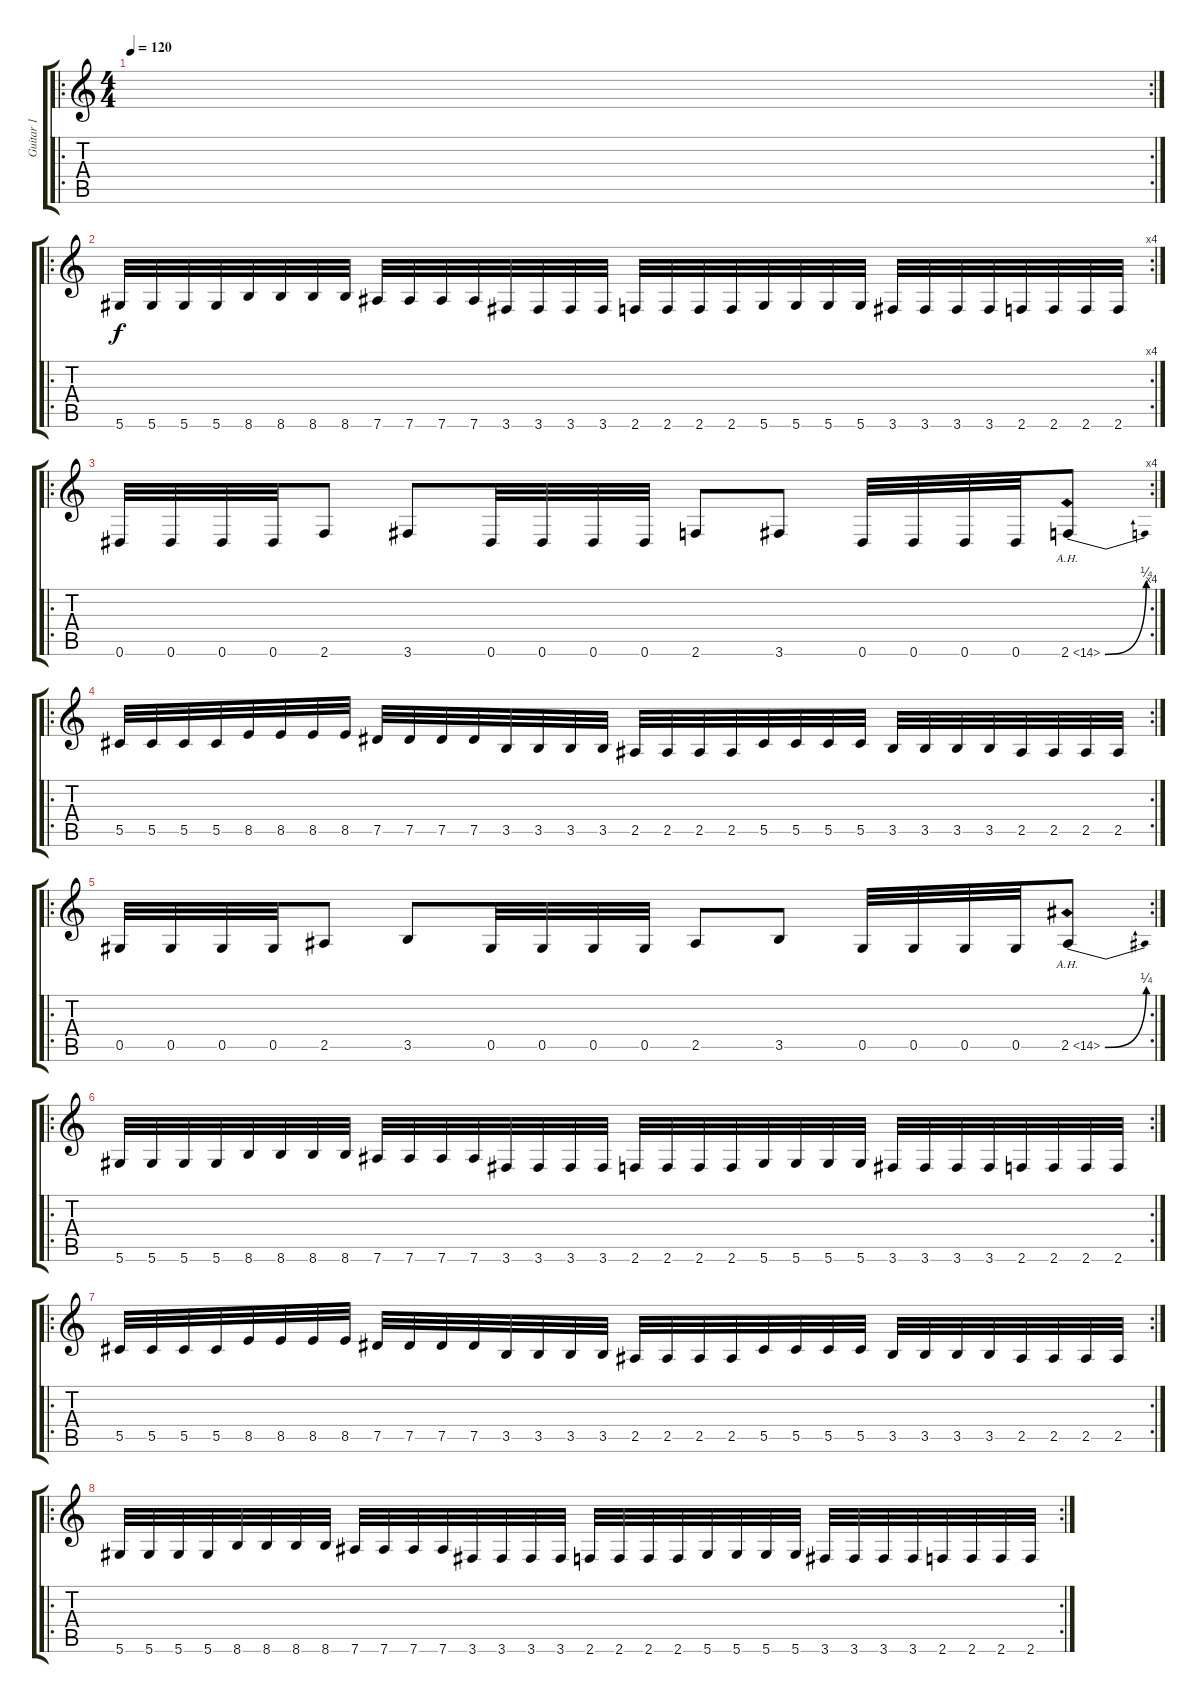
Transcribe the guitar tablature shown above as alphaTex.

\track ("Guitar 1" "Guitar 1") {instrument distortionguitar}
\staff {score tabs}
\tuning (Eb4 Bb3 Gb3 Db3 Ab2 Eb2) {hide}
\ro
\rc 2
\ts (4 4)
\tempo 120
\clef g2
\ks c
|
\ro
\rc 4
5.6.32 5.6.32 5.6.32 5.6.32 8.6.32 8.6.32 8.6.32 8.6.32 7.6.32 7.6.32 7.6.32 7.6.32 3.6.32 3.6.32 3.6.32 3.6.32 2.6.32 2.6.32 2.6.32 2.6.32 5.6.32 5.6.32 5.6.32 5.6.32 3.6.32 3.6.32 3.6.32 3.6.32 2.6.32 2.6.32 2.6.32 2.6.32 |
\ro
\rc 4
0.6.32 0.6.32 0.6.32 0.6.32 2.6.8 3.6.8 0.6.32 0.6.32 0.6.32 0.6.32 2.6.8 3.6.8 0.6.32 0.6.32 0.6.32 0.6.32 2.6{be (bend 0 0 60 1) ah 12}.8 |
\ro
\rc 2
5.5.32 5.5.32 5.5.32 5.5.32 8.5.32 8.5.32 8.5.32 8.5.32 7.5.32 7.5.32 7.5.32 7.5.32 3.5.32 3.5.32 3.5.32 3.5.32 2.5.32 2.5.32 2.5.32 2.5.32 5.5.32 5.5.32 5.5.32 5.5.32 3.5.32 3.5.32 3.5.32 3.5.32 2.5.32 2.5.32 2.5.32 2.5.32 |
\ro
\rc 2
0.5.32 0.5.32 0.5.32 0.5.32 2.5.8 3.5.8 0.5.32 0.5.32 0.5.32 0.5.32 2.5.8 3.5.8 0.5.32 0.5.32 0.5.32 0.5.32 2.5{be (bend 0 0 60 1) ah 12}.8 |
\ro
\rc 2
5.6.32 5.6.32 5.6.32 5.6.32 8.6.32 8.6.32 8.6.32 8.6.32 7.6.32 7.6.32 7.6.32 7.6.32 3.6.32 3.6.32 3.6.32 3.6.32 2.6.32 2.6.32 2.6.32 2.6.32 5.6.32 5.6.32 5.6.32 5.6.32 3.6.32 3.6.32 3.6.32 3.6.32 2.6.32 2.6.32 2.6.32 2.6.32 |
\ro
\rc 2
5.5.32 5.5.32 5.5.32 5.5.32 8.5.32 8.5.32 8.5.32 8.5.32 7.5.32 7.5.32 7.5.32 7.5.32 3.5.32 3.5.32 3.5.32 3.5.32 2.5.32 2.5.32 2.5.32 2.5.32 5.5.32 5.5.32 5.5.32 5.5.32 3.5.32 3.5.32 3.5.32 3.5.32 2.5.32 2.5.32 2.5.32 2.5.32 |
\ro
\rc 2
5.6.32 5.6.32 5.6.32 5.6.32 8.6.32 8.6.32 8.6.32 8.6.32 7.6.32 7.6.32 7.6.32 7.6.32 3.6.32 3.6.32 3.6.32 3.6.32 2.6.32 2.6.32 2.6.32 2.6.32 5.6.32 5.6.32 5.6.32 5.6.32 3.6.32 3.6.32 3.6.32 3.6.32 2.6.32 2.6.32 2.6.32 2.6.32
